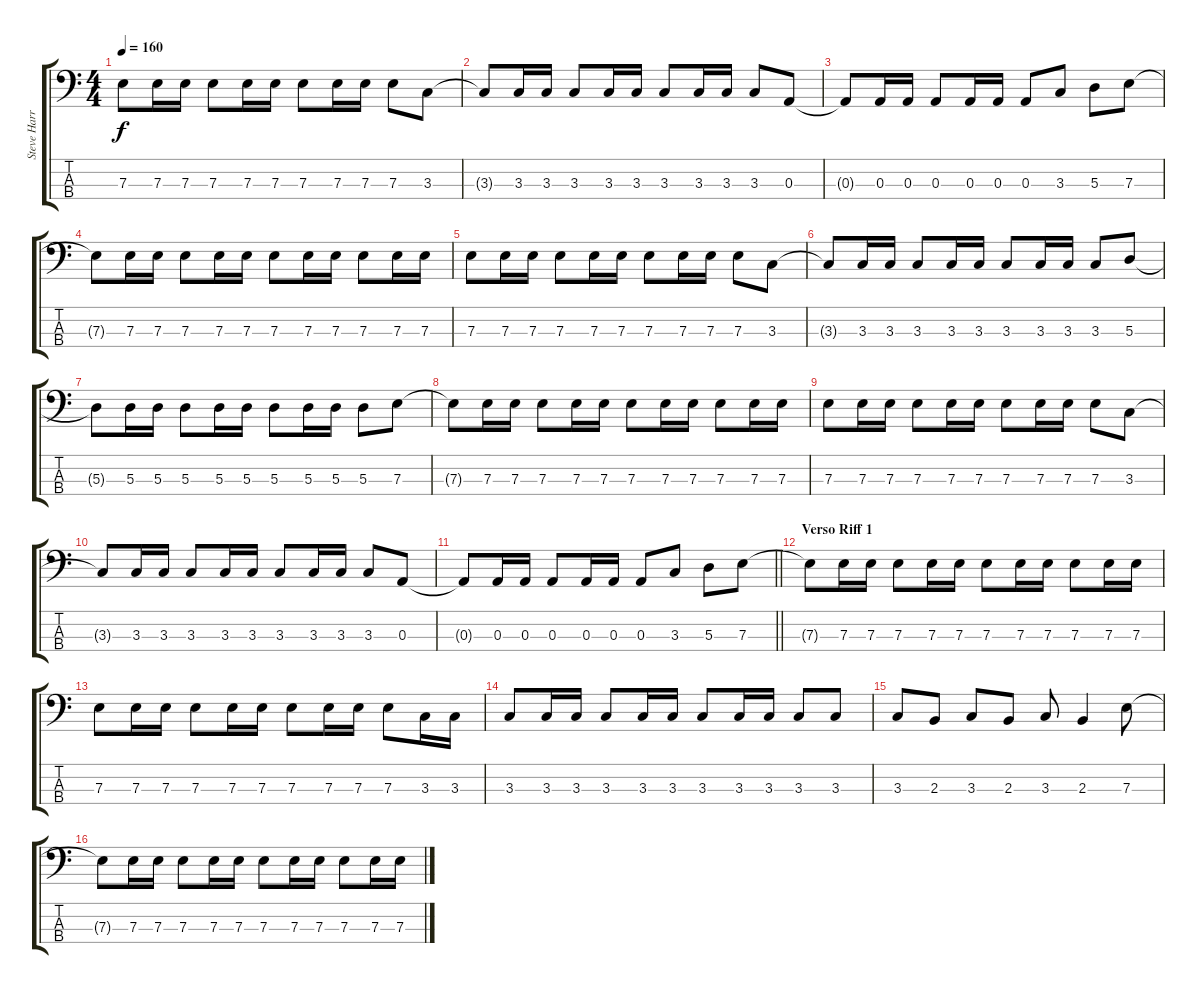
\track ("Steve Harris" "Steve Harr") {instrument electricbassfinger}
\staff {score tabs}
\tuning (G2 D2 A1 E1) {hide}
\ts (4 4)
\tempo 160
\clef f4
\ks c
7.3.8{dy f} 7.3.16 7.3.16 7.3.8 7.3.16 7.3.16 7.3.8 7.3.16 7.3.16 7.3.8 3.3.8 |
3.3{t}.8 3.3.16 3.3.16 3.3.8 3.3.16 3.3.16 3.3.8 3.3.16 3.3.16 3.3.8 0.3.8 |
0.3{t}.8 0.3.16 0.3.16 0.3.8 0.3.16 0.3.16 0.3.8 3.3.8 5.3.8 7.3.8 |
7.3{t}.8 7.3.16 7.3.16 7.3.8 7.3.16 7.3.16 7.3.8 7.3.16 7.3.16 7.3.8 7.3.16 7.3.16 |
7.3.8 7.3.16 7.3.16 7.3.8 7.3.16 7.3.16 7.3.8 7.3.16 7.3.16 7.3.8 3.3.8 |
3.3{t}.8 3.3.16 3.3.16 3.3.8 3.3.16 3.3.16 3.3.8 3.3.16 3.3.16 3.3.8 5.3.8 |
5.3{t}.8 5.3.16 5.3.16 5.3.8 5.3.16 5.3.16 5.3.8 5.3.16 5.3.16 5.3.8 7.3.8 |
7.3{t}.8 7.3.16 7.3.16 7.3.8 7.3.16 7.3.16 7.3.8 7.3.16 7.3.16 7.3.8 7.3.16 7.3.16 |
7.3.8 7.3.16 7.3.16 7.3.8 7.3.16 7.3.16 7.3.8 7.3.16 7.3.16 7.3.8 3.3.8 |
3.3{t}.8 3.3.16 3.3.16 3.3.8 3.3.16 3.3.16 3.3.8 3.3.16 3.3.16 3.3.8 0.3.8 |
\barLineRight lightlight
0.3{t}.8 0.3.16 0.3.16 0.3.8 0.3.16 0.3.16 0.3.8 3.3.8 5.3.8 7.3.8 |
\section ("" "Verso Riff 1")
7.3{t}.8 7.3.16 7.3.16 7.3.8 7.3.16 7.3.16 7.3.8 7.3.16 7.3.16 7.3.8 7.3.16 7.3.16 |
7.3.8 7.3.16 7.3.16 7.3.8 7.3.16 7.3.16 7.3.8 7.3.16 7.3.16 7.3.8 3.3.16 3.3.16 |
3.3.8 3.3.16 3.3.16 3.3.8 3.3.16 3.3.16 3.3.8 3.3.16 3.3.16 3.3.8 3.3.8 |
3.3.8 2.3.8 3.3.8 2.3.8 3.3.8 2.3.4 7.3.8 |
7.3{t}.8 7.3.16 7.3.16 7.3.8 7.3.16 7.3.16 7.3.8 7.3.16 7.3.16 7.3.8 7.3.16 7.3.16
